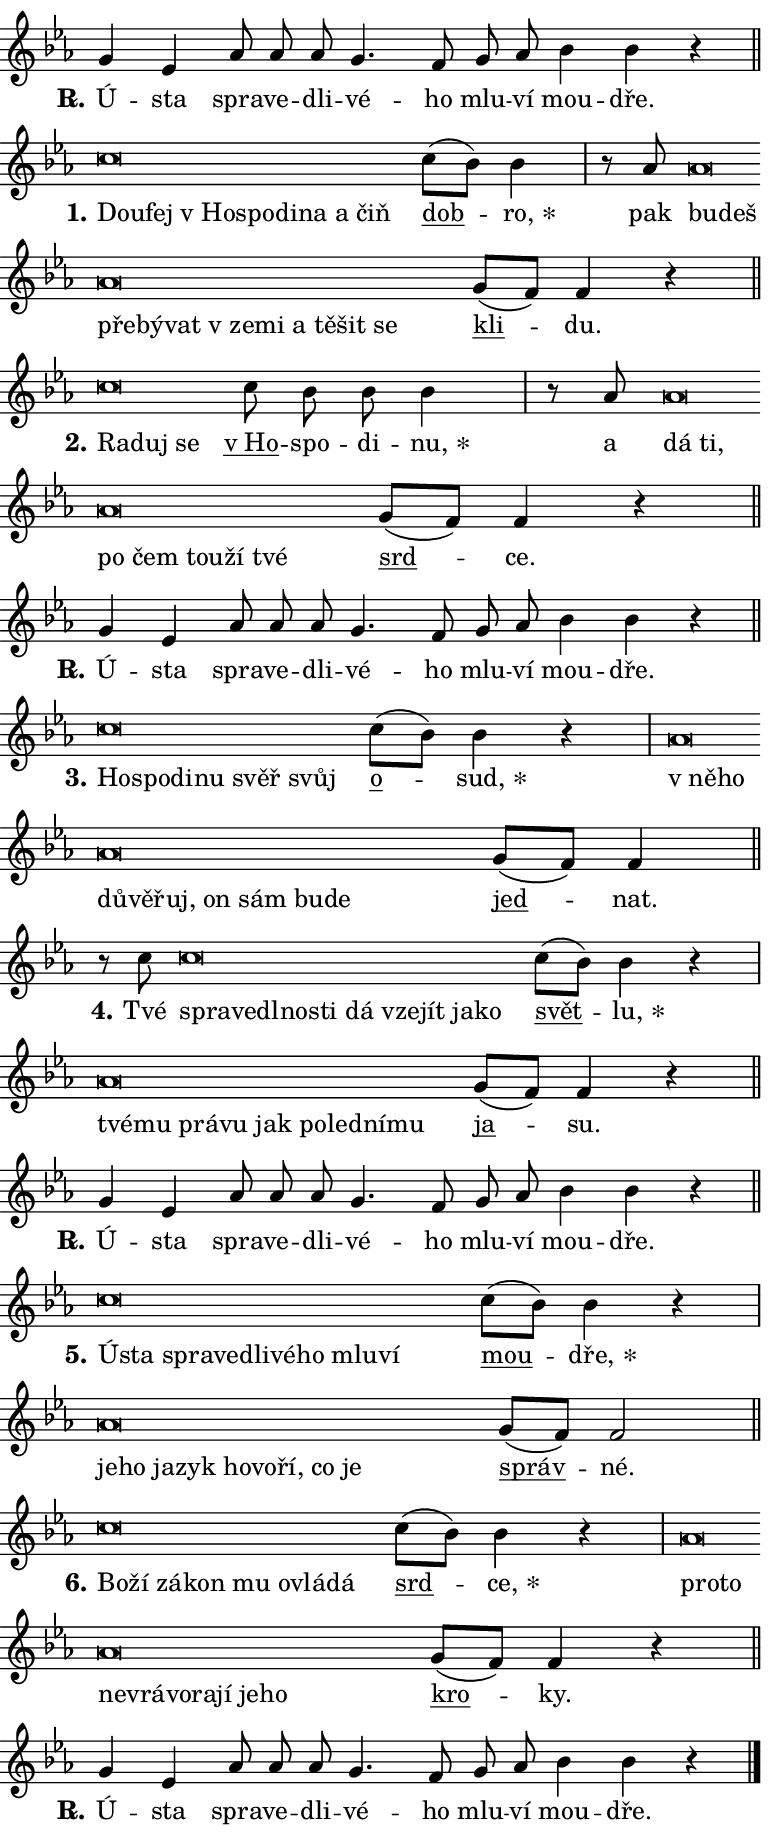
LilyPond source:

\version "2.24.0"
\header { tagline = "" }
\paper {
  indent = 0\cm
  top-margin = 0\cm
  right-margin = 0.13\cm % to fit lyric hyphens
  bottom-margin = 0\cm
  left-margin = 0\cm
  paper-width = 13\cm
  page-breaking = #ly:one-page-breaking
  system-system-spacing.basic-distance = #11
  score-system-spacing.basic-distance = #11
  ragged-last = ##f
}


%% Author: Thomas Morley
%% https://lists.gnu.org/archive/html/lilypond-user/2020-05/msg00002.html
#(define (line-position grob)
"Returns position of @var[grob} in current system:
   @code{'start}, if at first time-step
   @code{'end}, if at last time-step
   @code{'middle} otherwise
"
  (let* ((col (ly:item-get-column grob))
         (ln (ly:grob-object col 'left-neighbor))
         (rn (ly:grob-object col 'right-neighbor))
         (col-to-check-left (if (ly:grob? ln) ln col))
         (col-to-check-right (if (ly:grob? rn) rn col))
         (break-dir-left
           (and
             (ly:grob-property col-to-check-left 'non-musical #f)
             (ly:item-break-dir col-to-check-left)))
         (break-dir-right
           (and
             (ly:grob-property col-to-check-right 'non-musical #f)
             (ly:item-break-dir col-to-check-right))))
        (cond ((eqv? 1 break-dir-left) 'start)
              ((eqv? -1 break-dir-right) 'end)
              (else 'middle))))

#(define (tranparent-at-line-position vctor)
  (lambda (grob)
  "Relying on @code{line-position} select the relevant enry from @var{vctor}.
Used to determine transparency,"
    (case (line-position grob)
      ((end) (not (vector-ref vctor 0)))
      ((middle) (not (vector-ref vctor 1)))
      ((start) (not (vector-ref vctor 2))))))

noteHeadBreakVisibility =
#(define-music-function (break-visibility)(vector?)
"Makes @code{NoteHead}s transparent relying on @var{break-visibility}"
#{
  \override NoteHead.transparent =
    #(tranparent-at-line-position break-visibility)
#})

#(define delete-ledgers-for-transparent-note-heads
  (lambda (grob)
    "Reads whether a @code{NoteHead} is transparent.
If so this @code{NoteHead} is removed from @code{'note-heads} from
@var{grob}, which is supposed to be @code{LedgerLineSpanner}.
As a result ledgers are not printed for this @code{NoteHead}"
    (let* ((nhds-array (ly:grob-object grob 'note-heads))
           (nhds-list
             (if (ly:grob-array? nhds-array)
                 (ly:grob-array->list nhds-array)
                 '()))
           ;; Relies on the transparent-property being done before
           ;; Staff.LedgerLineSpanner.after-line-breaking is executed.
           ;; This is fragile ...
           (to-keep
             (remove
               (lambda (nhd)
                 (ly:grob-property nhd 'transparent #f))
               nhds-list)))
      ;; TODO find a better method to iterate over grob-arrays, similiar
      ;; to filter/remove etc for lists
      ;; For now rebuilt from scratch
      (set! (ly:grob-object grob 'note-heads)  '())
      (for-each
        (lambda (nhd)
          (ly:pointer-group-interface::add-grob grob 'note-heads nhd))
        to-keep))))

squashNotes = {
  \override NoteHead.X-extent = #'(-0.2 . 0.2)
  \override NoteHead.Y-extent = #'(-0.75 . 0)
  \override NoteHead.stencil =
    #(lambda (grob)
       (let ((pos (ly:grob-property grob 'staff-position)))
         (begin
           (if (< pos -7) (display "ERROR: Lower brevis then expected\n") (display ""))
           (if (<= pos -6) ly:text-interface::print ly:note-head::print))))
}
unSquashNotes = {
  \revert NoteHead.X-extent
  \revert NoteHead.Y-extent
  \revert NoteHead.stencil
}

hideNotes = \noteHeadBreakVisibility #begin-of-line-visible
unHideNotes = \noteHeadBreakVisibility #all-visible

% work-around for resetting accidentals
% https://lilypond.org/doc/v2.23/Documentation/notation/displaying-rhythms#unmetered-music
cadenzaMeasure = {
  \cadenzaOff
  \partial 1024 s1024
  \cadenzaOn
}

#(define-markup-command (accent layout props text) (markup?)
  "Underline accented syllable"
  (interpret-markup layout props
    #{\markup \override #'(offset . 4.3) \underline { #text }#}))

responsum = \markup \concat {
  "R" \hspace #-1.05 \path #0.1 #'((moveto 0 0.07) (lineto 0.9 0.8)) \hspace #0.05 "."
}

spaceSize = #0.6828661417322834 % exact space size for TeX Gyre Schola

\layout {
  \context {
    \Staff
    \remove "Time_signature_engraver"
    \override LedgerLineSpanner.after-line-breaking = #delete-ledgers-for-transparent-note-heads
  }
  \context {
    \Lyrics {
      \override LyricSpace.minimum-distance = \spaceSize
      \override LyricText.font-name = #"TeX Gyre Schola"
      \override LyricText.font-size = 1
      \override StanzaNumber.font-name = #"TeX Gyre Schola Bold"
      \override StanzaNumber.font-size = 1
    }
  }
  \context {
    \Score 
    \override NoteHead.text =
      #(lambda (grob) 
        (let ((pos (ly:grob-property grob 'staff-position)))
          #{\markup {
            \combine
              \halign #-0.55 \raise #(if (= pos -6) 0 0.5) \override #'(thickness . 2) \draw-line #'(3.2 . 0)
              \musicglyph "noteheads.sM1"
          }#}))
  }
}

% magnetic-lyrics.ily
%
%   written by
%     Jean Abou Samra <jean@abou-samra.fr>
%     Werner Lemberg <wl@gnu.org>
%
%   adapted by
%     Jiri Hon <jiri.hon@gmail.com>
%
% Version 2022-Apr-15

% https://www.mail-archive.com/lilypond-user@gnu.org/msg149350.html

#(define (Left_hyphen_pointer_engraver context)
   "Collect syllable-hyphen-syllable occurrences in lyrics and store
them in properties.  This engraver only looks to the left.  For
example, if the lyrics input is @code{foo -- bar}, it does the
following.

@itemize @bullet
@item
Set the @code{text} property of the @code{LyricHyphen} grob between
@q{foo} and @q{bar} to @code{foo}.

@item
Set the @code{left-hyphen} property of the @code{LyricText} grob with
text @q{foo} to the @code{LyricHyphen} grob between @q{foo} and
@q{bar}.
@end itemize

Use this auxiliary engraver in combination with the
@code{lyric-@/text::@/apply-@/magnetic-@/offset!} hook."
   (let ((hyphen #f)
         (text #f))
     (make-engraver
      (acknowledgers
       ((lyric-syllable-interface engraver grob source-engraver)
        (set! text grob)))
      (end-acknowledgers
       ((lyric-hyphen-interface engraver grob source-engraver)
        ;(when (not (grob::has-interface grob 'lyric-space-interface))
          (set! hyphen grob)));)
      ((stop-translation-timestep engraver)
       (when (and text hyphen)
         (ly:grob-set-object! text 'left-hyphen hyphen))
       (set! text #f)
       (set! hyphen #f)))))

#(define (lyric-text::apply-magnetic-offset! grob)
   "If the space between two syllables is less than the value in
property @code{LyricText@/.details@/.squash-threshold}, move the right
syllable to the left so that it gets concatenated with the left
syllable.

Use this function as a hook for
@code{LyricText@/.after-@/line-@/breaking} if the
@code{Left_@/hyphen_@/pointer_@/engraver} is active."
   (let ((hyphen (ly:grob-object grob 'left-hyphen #f)))
     (when hyphen
       (let ((left-text (ly:spanner-bound hyphen LEFT)))
         (when (grob::has-interface left-text 'lyric-syllable-interface)
           (let* ((common (ly:grob-common-refpoint grob left-text X))
                  (this-x-ext (ly:grob-extent grob common X))
                  (left-x-ext
                   (begin
                     ;; Trigger magnetism for left-text.
                     (ly:grob-property left-text 'after-line-breaking)
                     (ly:grob-extent left-text common X)))
                  ;; `delta` is the gap width between two syllables.
                  (delta (- (interval-start this-x-ext)
                            (interval-end left-x-ext)))
                  (details (ly:grob-property grob 'details))
                  (threshold (assoc-get 'squash-threshold details 0.2)))
             (when (< delta threshold)
               (let* (;; We have to manipulate the input text so that
                      ;; ligatures crossing syllable boundaries are not
                      ;; disabled.  For languages based on the Latin
                      ;; script this is essentially a beautification.
                      ;; However, for non-Western scripts it can be a
                      ;; necessity.
                      (lt (ly:grob-property left-text 'text))
                      (rt (ly:grob-property grob 'text))
                      (is-space (grob::has-interface hyphen 'lyric-space-interface))
                      (space (if is-space " " ""))
                      (extra-delta (if is-space spaceSize 0))
                      ;; Append new syllable.
                      (ltrt-space (if (and (string? lt) (string? rt))
                                (string-append lt space rt)
                                (make-concat-markup (list lt space rt))))
                      ;; Right-align `ltrt` to the right side.
                      (ltrt-space-markup (grob-interpret-markup
                               grob
                               (make-translate-markup
                                (cons (interval-length this-x-ext) 0)
                                (make-right-align-markup ltrt-space)))))
                 (begin
                   ;; Don't print `left-text`.
                   (ly:grob-set-property! left-text 'stencil #f)
                   ;; Set text and stencil (which holds all collected
                   ;; syllables so far) and shift it to the left.
                   (ly:grob-set-property! grob 'text ltrt-space)
                   (ly:grob-set-property! grob 'stencil ltrt-space-markup)
                   (ly:grob-translate-axis! grob (- (- delta extra-delta)) X))))))))))


#(define (lyric-hyphen::displace-bounds-first grob)
   ;; Make very sure this callback isn't triggered too early.
   (let ((left (ly:spanner-bound grob LEFT))
         (right (ly:spanner-bound grob RIGHT)))
     (ly:grob-property left 'after-line-breaking)
     (ly:grob-property right 'after-line-breaking)
     (ly:lyric-hyphen::print grob)))

squashThreshold = #0.4

\layout {
  \context {
    \Lyrics
    \consists #Left_hyphen_pointer_engraver
    \override LyricText.after-line-breaking =
      #lyric-text::apply-magnetic-offset!
    \override LyricHyphen.stencil = #lyric-hyphen::displace-bounds-first
    \override LyricText.details.squash-threshold = \squashThreshold
    \override LyricHyphen.minimum-distance = 0
    \override LyricHyphen.minimum-length = \squashThreshold
  }
}

squashText = \override LyricText.details.squash-threshold = 9999
unSquashText = \override LyricText.details.squash-threshold = \squashThreshold

leftText = \override LyricText.self-alignment-X = #LEFT
unLeftText = \revert LyricText.self-alignment-X

starOffset = #(lambda (grob) 
                (let ((x_offset (ly:self-alignment-interface::aligned-on-x-parent grob)))
                  (if (= x_offset 0) 0 (+ x_offset 1.2))))

star = #(define-music-function (syllable)(string?)
"Append star separator at the end of a syllable"
#{
  \once \override LyricText.X-offset = #starOffset
  \lyricmode { \markup {
    #syllable
    \override #'((font-name . "TeX Gyre Schola Bold")) \hspace #0.2 \lower #0.65 \larger "*"
  } }
#})

starAccent = #(define-music-function (syllable)(string?)
"Append star separator at the end of a syllable and make accent"
#{
  \once \override LyricText.X-offset = #starOffset
  \lyricmode { \markup {
    \accent #syllable
    \override #'((font-name . "TeX Gyre Schola Bold")) \hspace #0.2 \lower #0.65 \larger "*"
  } }
#})

breath = #(define-music-function (syllable)(string?)
"Append breathing indicator at the end of a syllable"
#{
  \lyricmode { \markup { #syllable "+" } }
#})

optionalBreath = #(define-music-function (syllable)(string?)
"Append optional breathing indicator at the end of a syllable"
#{
  \lyricmode { \markup { #syllable "(+)" } }
#})


\score {
    <<
        \new Voice = "melody" { \cadenzaOn \key es \major \relative { g'4 es as8 as as \bar "" g4. f8 \bar "" g as bes4 bes r \cadenzaMeasure \bar "||" \break } }
        \new Lyrics \lyricsto "melody" { \lyricmode { \set stanza = \responsum
Ú -- sta spra -- ve -- dli -- vé -- ho mlu -- ví mou -- dře. } }
    >>
    \layout {}
}

\score {
    <<
        \new Voice = "melody" { \cadenzaOn \key es \major \relative { \squashNotes c''\breve*1/16 \hideNotes \breve*1/16 \bar "" \breve*1/16 \bar "" \breve*1/16 \bar "" \breve*1/16 \bar "" \breve*1/16 \bar "" \breve*1/16 \breve*1/16 \bar "" \unHideNotes \unSquashNotes \bar "" c8[( bes)] bes4 \cadenzaMeasure \bar "|" r8 as8 \squashNotes as\breve*1/16 \hideNotes \breve*1/16 \bar "" \breve*1/16 \bar "" \breve*1/16 \bar "" \breve*1/16 \bar "" \breve*1/16 \bar "" \breve*1/16 \bar "" \breve*1/16 \bar "" \breve*1/16 \bar "" \breve*1/16 \breve*1/16 \bar "" \unHideNotes \unSquashNotes \bar "" g8[( f)] f4 r \cadenzaMeasure \bar "||" \break } }
        \new Lyrics \lyricsto "melody" { \lyricmode { \set stanza = "1."
\leftText Dou -- \squashText fej "v Ho" -- spo -- di -- na a čiň \unLeftText \unSquashText \markup \accent dob -- \star ro, pak \leftText bu -- \squashText deš pře -- bý -- vat "v ze" -- mi a tě -- šit se \unLeftText \unSquashText \markup \accent kli -- du. } }
    >>
    \layout {}
}

\score {
    <<
        \new Voice = "melody" { \cadenzaOn \key es \major \relative { \squashNotes c''\breve*1/16 \hideNotes \breve*1/16 \breve*1/16 \bar "" \unHideNotes \unSquashNotes \bar "" c8 bes bes bes4 \cadenzaMeasure \bar "|" r8 as8 \squashNotes as\breve*1/16 \hideNotes \breve*1/16 \bar "" \breve*1/16 \bar "" \breve*1/16 \bar "" \breve*1/16 \bar "" \breve*1/16 \breve*1/16 \bar "" \unHideNotes \unSquashNotes \bar "" g8[( f)] f4 r \cadenzaMeasure \bar "||" \break } }
        \new Lyrics \lyricsto "melody" { \lyricmode { \set stanza = "2."
\leftText Ra -- \squashText duj se \unLeftText \unSquashText \markup \accent "v Ho" -- spo -- di -- \star nu, a \leftText dá \squashText ti, po čem tou -- ží tvé \unLeftText \unSquashText \markup \accent srd -- ce. } }
    >>
    \layout {}
}

\score {
    <<
        \new Voice = "melody" { \cadenzaOn \key es \major \relative { g'4 es as8 as as \bar "" g4. f8 \bar "" g as bes4 bes r \cadenzaMeasure \bar "||" \break } }
        \new Lyrics \lyricsto "melody" { \lyricmode { \set stanza = \responsum
Ú -- sta spra -- ve -- dli -- vé -- ho mlu -- ví mou -- dře. } }
    >>
    \layout {}
}

\score {
    <<
        \new Voice = "melody" { \cadenzaOn \key es \major \relative { \squashNotes c''\breve*1/16 \hideNotes \breve*1/16 \bar "" \breve*1/16 \bar "" \breve*1/16 \bar "" \breve*1/16 \breve*1/16 \bar "" \unHideNotes \unSquashNotes \bar "" c8[( bes)] bes4 r \cadenzaMeasure \bar "|" \squashNotes as\breve*1/16 \hideNotes \breve*1/16 \bar "" \breve*1/16 \bar "" \breve*1/16 \bar "" \breve*1/16 \bar "" \breve*1/16 \bar "" \breve*1/16 \bar "" \breve*1/16 \breve*1/16 \bar "" \unHideNotes \unSquashNotes \bar "" g8[( f)] f4 \cadenzaMeasure \bar "||" \break } }
        \new Lyrics \lyricsto "melody" { \lyricmode { \set stanza = "3."
\leftText Ho -- \squashText spo -- di -- nu svěř svůj \unLeftText \unSquashText \markup \accent o -- \star sud, \leftText "v ně" -- \squashText ho dů -- vě -- řuj, on sám bu -- de \unLeftText \unSquashText \markup \accent jed -- nat. } }
    >>
    \layout {}
}

\score {
    <<
        \new Voice = "melody" { \cadenzaOn \key es \major \relative { r8 c''8 \squashNotes c\breve*1/16 \hideNotes \breve*1/16 \bar "" \breve*1/16 \bar "" \breve*1/16 \bar "" \breve*1/16 \bar "" \breve*1/16 \bar "" \breve*1/16 \bar "" \breve*1/16 \bar "" \breve*1/16 \breve*1/16 \bar "" \unHideNotes \unSquashNotes \bar "" c8[( bes)] bes4 r \cadenzaMeasure \bar "|" \squashNotes as\breve*1/16 \hideNotes \breve*1/16 \bar "" \breve*1/16 \bar "" \breve*1/16 \bar "" \breve*1/16 \bar "" \breve*1/16 \bar "" \breve*1/16 \bar "" \breve*1/16 \breve*1/16 \bar "" \unHideNotes \unSquashNotes \bar "" g8[( f)] f4 r \cadenzaMeasure \bar "||" \break } }
        \new Lyrics \lyricsto "melody" { \lyricmode { \set stanza = "4."
Tvé \leftText spra -- \squashText ve -- dl -- no -- sti dá vze -- jít ja -- ko \unLeftText \unSquashText \markup \accent svět -- \star lu, \leftText tvé -- \squashText mu prá -- vu jak po -- led -- ní -- mu \unLeftText \unSquashText \markup \accent ja -- su. } }
    >>
    \layout {}
}

\score {
    <<
        \new Voice = "melody" { \cadenzaOn \key es \major \relative { g'4 es as8 as as \bar "" g4. f8 \bar "" g as bes4 bes r \cadenzaMeasure \bar "||" \break } }
        \new Lyrics \lyricsto "melody" { \lyricmode { \set stanza = \responsum
Ú -- sta spra -- ve -- dli -- vé -- ho mlu -- ví mou -- dře. } }
    >>
    \layout {}
}

\score {
    <<
        \new Voice = "melody" { \cadenzaOn \key es \major \relative { \squashNotes c''\breve*1/16 \hideNotes \breve*1/16 \bar "" \breve*1/16 \bar "" \breve*1/16 \bar "" \breve*1/16 \bar "" \breve*1/16 \bar "" \breve*1/16 \bar "" \breve*1/16 \breve*1/16 \bar "" \unHideNotes \unSquashNotes \bar "" c8[( bes)] bes4 r \cadenzaMeasure \bar "|" \squashNotes as\breve*1/16 \hideNotes \breve*1/16 \bar "" \breve*1/16 \bar "" \breve*1/16 \bar "" \breve*1/16 \bar "" \breve*1/16 \bar "" \breve*1/16 \bar "" \breve*1/16 \breve*1/16 \bar "" \unHideNotes \unSquashNotes \bar "" g8[( f)] f2 \cadenzaMeasure \bar "||" \break } }
        \new Lyrics \lyricsto "melody" { \lyricmode { \set stanza = "5."
\leftText Ú -- \squashText sta spra -- ve -- dli -- vé -- ho mlu -- ví \unLeftText \unSquashText \markup \accent mou -- \star dře, \leftText je -- \squashText ho ja -- zyk ho -- vo -- ří, co je \unLeftText \unSquashText \markup \accent správ -- né. } }
    >>
    \layout {}
}

\score {
    <<
        \new Voice = "melody" { \cadenzaOn \key es \major \relative { \squashNotes c''\breve*1/16 \hideNotes \breve*1/16 \bar "" \breve*1/16 \bar "" \breve*1/16 \bar "" \breve*1/16 \bar "" \breve*1/16 \breve*1/16 \bar "" \unHideNotes \unSquashNotes \bar "" c8[( bes)] bes4 r \cadenzaMeasure \bar "|" \squashNotes as\breve*1/16 \hideNotes \breve*1/16 \bar "" \breve*1/16 \bar "" \breve*1/16 \bar "" \breve*1/16 \bar "" \breve*1/16 \bar "" \breve*1/16 \bar "" \breve*1/16 \breve*1/16 \bar "" \unHideNotes \unSquashNotes \bar "" g8[( f)] f4 r \cadenzaMeasure \bar "||" \break } }
        \new Lyrics \lyricsto "melody" { \lyricmode { \set stanza = "6."
\leftText Bo -- \squashText ží zá -- kon mu ovlá -- dá \unLeftText \unSquashText \markup \accent srd -- \star ce, \leftText pro -- \squashText to ne -- vrá -- vo -- ra -- jí je -- ho \unLeftText \unSquashText \markup \accent kro -- ky. } }
    >>
    \layout {}
}

\score {
    <<
        \new Voice = "melody" { \cadenzaOn \key es \major \relative { g'4 es as8 as as \bar "" g4. f8 \bar "" g as bes4 bes r \cadenzaMeasure \bar "||" \break } \bar "|." }
        \new Lyrics \lyricsto "melody" { \lyricmode { \set stanza = \responsum
Ú -- sta spra -- ve -- dli -- vé -- ho mlu -- ví mou -- dře. } }
    >>
    \layout {}
}
